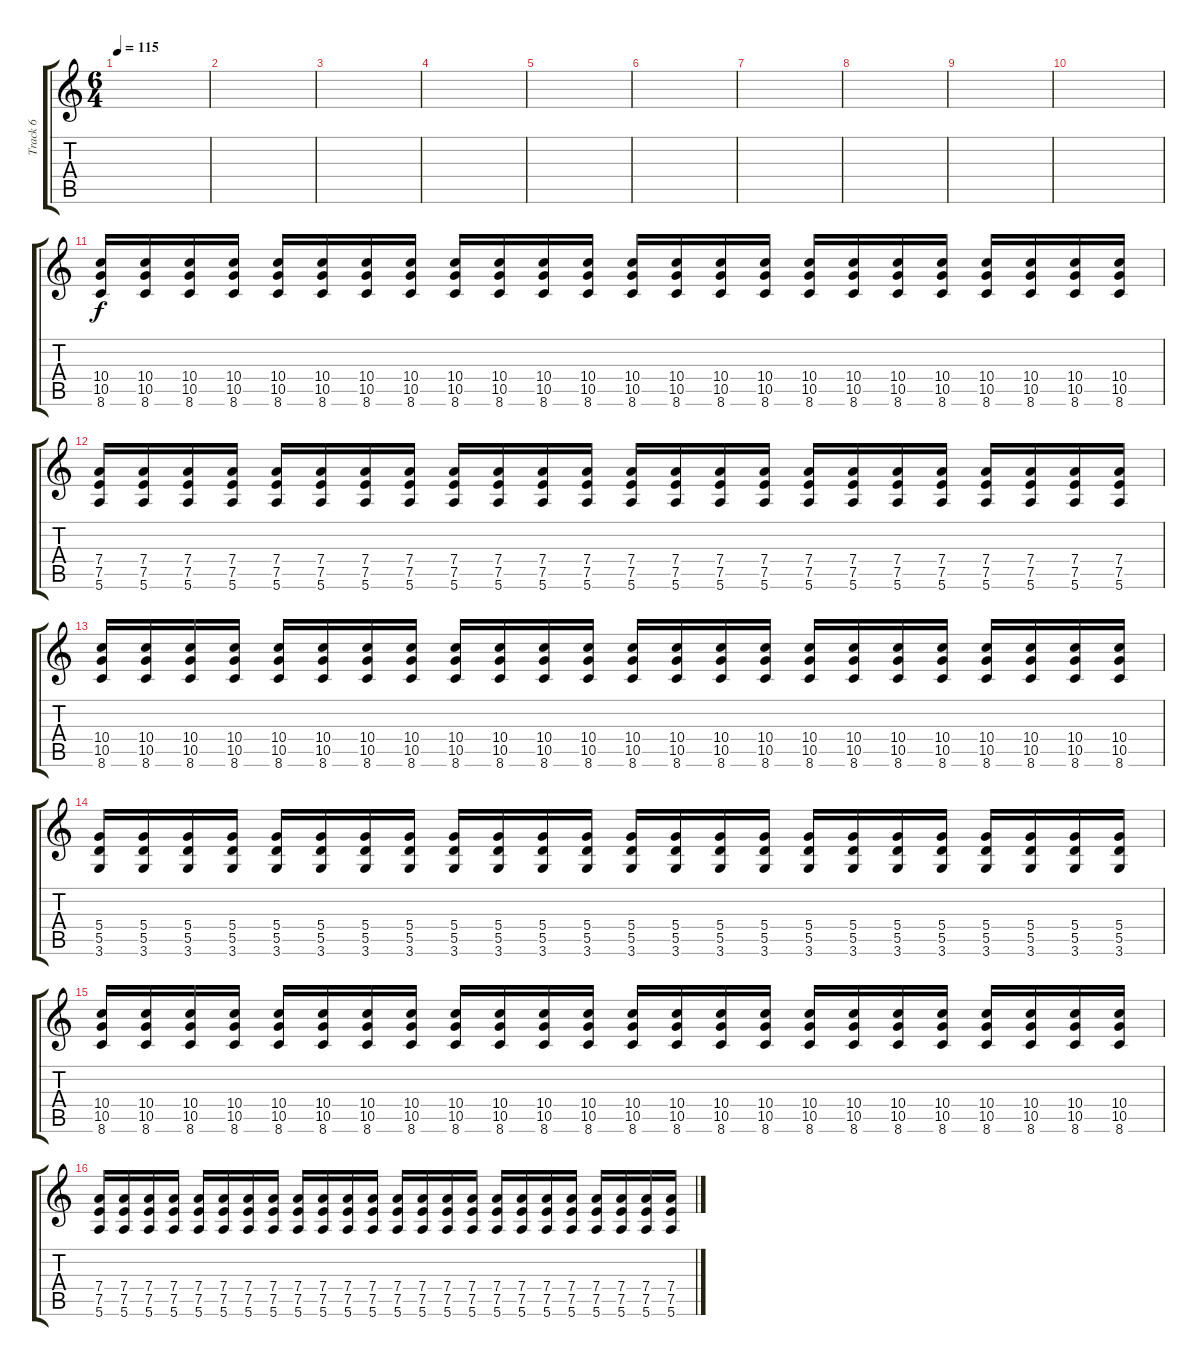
\track ("Track 6" "Track 6") {instrument distortionguitar}
\staff {score tabs}
\tuning (E4 B3 G3 D3 A2 E2) {hide}
\ts (6 4)
\tempo 115
\clef g2
\ks c
|
|
|
|
|
|
|
|
|
|
(10.4 10.5 8.6).16 (10.4 10.5 8.6).16 (10.4 10.5 8.6).16 (10.4 10.5 8.6).16 (10.4 10.5 8.6).16 (10.4 10.5 8.6).16 (10.4 10.5 8.6).16 (10.4 10.5 8.6).16 (10.4 10.5 8.6).16 (10.4 10.5 8.6).16 (10.4 10.5 8.6).16 (10.4 10.5 8.6).16 (10.4 10.5 8.6).16 (10.4 10.5 8.6).16 (10.4 10.5 8.6).16 (10.4 10.5 8.6).16 (10.4 10.5 8.6).16 (10.4 10.5 8.6).16 (10.4 10.5 8.6).16 (10.4 10.5 8.6).16 (10.4 10.5 8.6).16 (10.4 10.5 8.6).16 (10.4 10.5 8.6).16 (10.4 10.5 8.6).16 |
(7.4 7.5 5.6).16 (7.4 7.5 5.6).16 (7.4 7.5 5.6).16 (7.4 7.5 5.6).16 (7.4 7.5 5.6).16 (7.4 7.5 5.6).16 (7.4 7.5 5.6).16 (7.4 7.5 5.6).16 (7.4 7.5 5.6).16 (7.4 7.5 5.6).16 (7.4 7.5 5.6).16 (7.4 7.5 5.6).16 (7.4 7.5 5.6).16 (7.4 7.5 5.6).16 (7.4 7.5 5.6).16 (7.4 7.5 5.6).16 (7.4 7.5 5.6).16 (7.4 7.5 5.6).16 (7.4 7.5 5.6).16 (7.4 7.5 5.6).16 (7.4 7.5 5.6).16 (7.4 7.5 5.6).16 (7.4 7.5 5.6).16 (7.4 7.5 5.6).16 |
(10.4 10.5 8.6).16 (10.4 10.5 8.6).16 (10.4 10.5 8.6).16 (10.4 10.5 8.6).16 (10.4 10.5 8.6).16 (10.4 10.5 8.6).16 (10.4 10.5 8.6).16 (10.4 10.5 8.6).16 (10.4 10.5 8.6).16 (10.4 10.5 8.6).16 (10.4 10.5 8.6).16 (10.4 10.5 8.6).16 (10.4 10.5 8.6).16 (10.4 10.5 8.6).16 (10.4 10.5 8.6).16 (10.4 10.5 8.6).16 (10.4 10.5 8.6).16 (10.4 10.5 8.6).16 (10.4 10.5 8.6).16 (10.4 10.5 8.6).16 (10.4 10.5 8.6).16 (10.4 10.5 8.6).16 (10.4 10.5 8.6).16 (10.4 10.5 8.6).16 |
(5.4 5.5 3.6).16 (5.4 5.5 3.6).16 (5.4 5.5 3.6).16 (5.4 5.5 3.6).16 (5.4 5.5 3.6).16 (5.4 5.5 3.6).16 (5.4 5.5 3.6).16 (5.4 5.5 3.6).16 (5.4 5.5 3.6).16 (5.4 5.5 3.6).16 (5.4 5.5 3.6).16 (5.4 5.5 3.6).16 (5.4 5.5 3.6).16 (5.4 5.5 3.6).16 (5.4 5.5 3.6).16 (5.4 5.5 3.6).16 (5.4 5.5 3.6).16 (5.4 5.5 3.6).16 (5.4 5.5 3.6).16 (5.4 5.5 3.6).16 (5.4 5.5 3.6).16 (5.4 5.5 3.6).16 (5.4 5.5 3.6).16 (5.4 5.5 3.6).16 |
(10.4 10.5 8.6).16 (10.4 10.5 8.6).16 (10.4 10.5 8.6).16 (10.4 10.5 8.6).16 (10.4 10.5 8.6).16 (10.4 10.5 8.6).16 (10.4 10.5 8.6).16 (10.4 10.5 8.6).16 (10.4 10.5 8.6).16 (10.4 10.5 8.6).16 (10.4 10.5 8.6).16 (10.4 10.5 8.6).16 (10.4 10.5 8.6).16 (10.4 10.5 8.6).16 (10.4 10.5 8.6).16 (10.4 10.5 8.6).16 (10.4 10.5 8.6).16 (10.4 10.5 8.6).16 (10.4 10.5 8.6).16 (10.4 10.5 8.6).16 (10.4 10.5 8.6).16 (10.4 10.5 8.6).16 (10.4 10.5 8.6).16 (10.4 10.5 8.6).16 |
(7.4 7.5 5.6).16 (7.4 7.5 5.6).16 (7.4 7.5 5.6).16 (7.4 7.5 5.6).16 (7.4 7.5 5.6).16 (7.4 7.5 5.6).16 (7.4 7.5 5.6).16 (7.4 7.5 5.6).16 (7.4 7.5 5.6).16 (7.4 7.5 5.6).16 (7.4 7.5 5.6).16 (7.4 7.5 5.6).16 (7.4 7.5 5.6).16 (7.4 7.5 5.6).16 (7.4 7.5 5.6).16 (7.4 7.5 5.6).16 (7.4 7.5 5.6).16 (7.4 7.5 5.6).16 (7.4 7.5 5.6).16 (7.4 7.5 5.6).16 (7.4 7.5 5.6).16 (7.4 7.5 5.6).16 (7.4 7.5 5.6).16 (7.4 7.5 5.6).16
